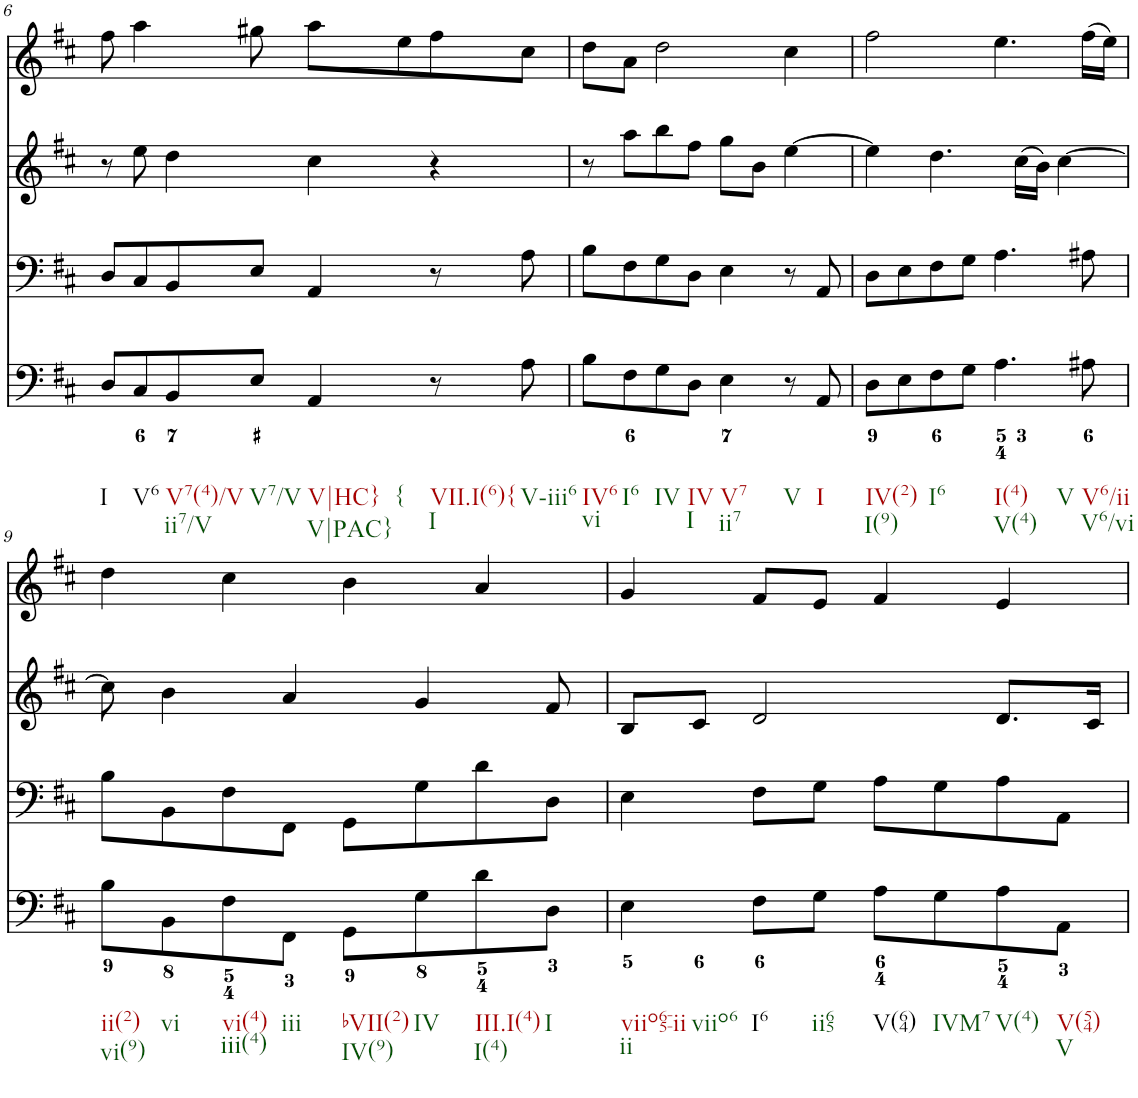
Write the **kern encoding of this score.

**kern	**kern	**kern	**kern
*part4	*part3	*part2	*part1
*staff4	*staff3	*staff2	*staff1
*I"Piano	*I"Piano	*I"Piano	*I"Piano
*I'Pno	*I'Pno	*I'Pno	*I'Pno
!!LO:PB:g=z
*clefF4	*clefF4	*clefG2	*clefG2
*k[f#c#]	*k[f#c#]	*k[f#c#]	*k[f#c#]
*b:	*b:	*b:	*b:
*M4/4	*M4/4	*M4/4	*M4/4
*met(c)	*met(c)	*met(c)	*met(c)
=6	=6	=6	=6
!LO:TX:b:t=I	!	!	!
8D/L	8D/L	8r	8ff#\
!LO:TX:b:t=V6	!	!	!
8C#/	8C#/	8ee\	4aa\
!LO:TX:b:t=V7(4)/V	!	!	!
!LO:TX:b:t=ii7/V	!	!	!
8BB/	8BB/	4dd\	.
!LO:TX:b:t=V7/V	!	!	!
8E/J	8E/J	.	8gg#X\
!LO:TX:b:t=V|HC}	!	!	!
!LO:TX:b:t=V|PAC}	!	!	!
!LO:TX:b:t={	!	!	!
4AA/	4AA/	4cc#\	8aa\L
.	.	.	8ee\
!LO:TX:b:t=VII.I(6){	!	!	!
!LO:TX:b:t=I	!	!	!
8r	8r	4r	8ff#\
!LO:TX:b:t=V-iii6	!	!	!
8A\	8A\	.	8cc#\J
=7	=7	=7	=7
!LO:TX:b:t=IV6	!	!	!
!LO:TX:b:t=vi	!	!	!
8B\L	8B\L	8r	8dd\L
!LO:TX:b:t=I6	!	!	!
8F#\	8F#\	8aa\L	8a\J
!LO:TX:b:t=IV	!	!	!
8G\	8G\	8bb\	2dd\
!LO:TX:b:t=IV	!	!	!
!LO:TX:b:t=I	!	!	!
8D\J	8D\J	8ff#\J	.
!LO:TX:b:t=V7	!	!	!
!LO:TX:b:t=ii7	!	!	!
4E\	4E\	8gg\L	.
.	.	8b\J	.
!LO:TX:b:t=V	!	!	!
8r	8r	[4ee\	4cc#\
!LO:TX:b:t=I	!	!	!
8AA/	8AA/	.	.
=8	=8	=8	=8
!LO:TX:b:t=IV(2)	!	!	!
!LO:TX:b:t=I(9)	!	!	!
8D\L	8D\L	4ee\]	2ff#\
8E\	8E\	.	.
!LO:TX:b:t=I6	!	!	!
8F#\	8F#\	4.dd\	.
8G\J	8G\J	.	.
!LO:TX:b:t=I(4)	!	!	!
!LO:TX:b:t=V(4)	!	!	!
!LO:TX:b:t=V	!	!	!
4.A\	4.A\	.	4.ee\
.	.	(16cc#\LL	.
.	.	16b\JJ)	.
.	.	[4cc#\	.
!LO:TX:b:t=V6/ii	!	!	!
!LO:TX:b:t=V6/vi	!	!	!
8A#X\	8A#X\	.	(16ff#\LL
.	.	.	16ee\JJ)
!!LO:LB:g=z
=9	=9	=9	=9
!LO:TX:b:t=ii(2)	!	!	!
!LO:TX:b:t=vi(9)	!	!	!
8B\L	8B\L	8cc#\]	4dd\
!LO:TX:b:t=vi	!	!	!
8BB\	8BB\	4b\	.
!LO:TX:b:t=vi(4)	!	!	!
!LO:TX:b:t=iii(4)	!	!	!
8F#\	8F#\	.	4cc#\
!LO:TX:b:t=iii	!	!	!
8FF#\J	8FF#\J	4a/	.
!LO:TX:b:t=bVII(2)	!	!	!
!LO:TX:b:t=IV(9)	!	!	!
8GG\L	8GG\L	.	4b\
!LO:TX:b:t=IV	!	!	!
8G\	8G\	4g/	.
!LO:TX:b:t=III.I(4)	!	!	!
!LO:TX:b:t=I(4)	!	!	!
8d\	8d\	.	4a/
!LO:TX:b:t=I	!	!	!
8D\J	8D\J	8f#/	.
=10	=10	=10	=10
!LO:TX:b:t=viio65-ii	!	!	!
!LO:TX:b:t=ii	!	!	!
!LO:TX:b:t=viio6	!	!	!
4E\	4E\	8B/L	4g/
.	.	8c#/J	.
!LO:TX:b:t=I6	!	!	!
8F#\L	8F#\L	2d/	8f#/L
!LO:TX:b:t=ii65	!	!	!
8G\J	8G\J	.	8e/J
!LO:TX:b:t=V(64)	!	!	!
8A\L	8A\L	.	4f#/
!LO:TX:b:t=IVM7	!	!	!
8G\	8G\	.	.
!LO:TX:b:t=V(4)	!	!	!
8A\	8A\	8.d/L	4e/
!LO:TX:b:t=V(54)	!	!	!
!LO:TX:b:t=V	!	!	!
8AA\J	8AA\J	.	.
.	.	16c#/Jk	.
=	=	=	=
*-	*-	*-	*-
